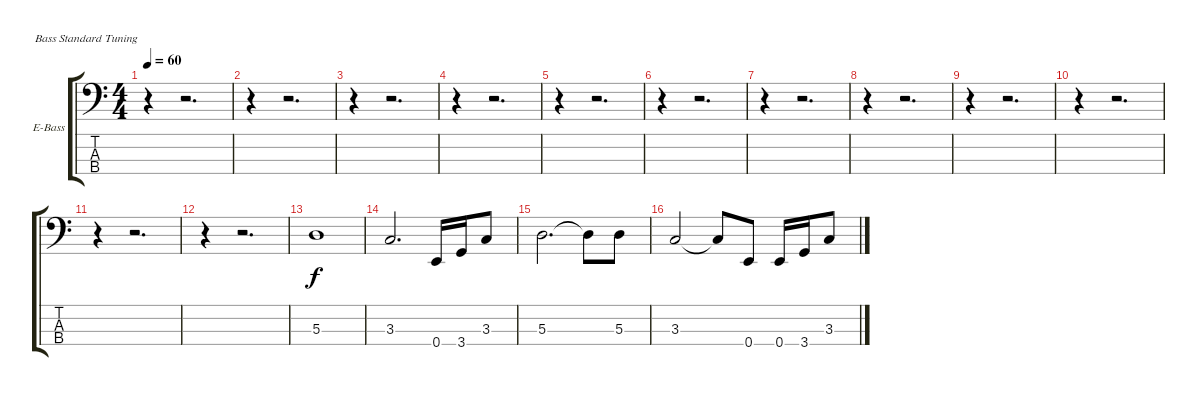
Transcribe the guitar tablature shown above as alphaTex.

\defaultSystemsLayout 4
\bracketExtendMode groupsimilarinstruments
\firstSystemTrackNameOrientation horizontal
\otherSystemsTrackNameOrientation horizontal
\track ("Electric Bass" "E-Bass") {instrument electricbassfinger}
\staff {score tabs}
\tuning (G2 D2 A1 E1)
\ts (4 4)
\tempo 60
\clef f4
\scale
0.487395
\ks c
r.4{dy f instrument electricbassfinger} r.2{d} |
\scale
0.256303 r.4 r.2{d} |
\scale
0.256303 r.4 r.2{d} |
\scale
0.333333 r.4 r.2{d} |
\scale
0.333333 r.4 r.2{d} |
\scale
0.333333 r.4 r.2{d} |
\scale
0.333333 r.4 r.2{d} |
\scale
0.333333 r.4 r.2{d} |
\scale
0.333333 r.4 r.2{d} |
\scale
0.333333 r.4 r.2{d} |
\scale
0.333333 r.4 r.2{d} |
\scale
0.333333 r.4 r.2{d} |
\scale
0.333333 5.3.1 |
\scale
0.333333 3.3.2{d} 0.4.16 3.4.16 3.3.8 |
\scale
0.333333 5.3.2{d} 5.3{t}.8 5.3.8 |
\scale
0.333333 3.3.2 3.3{t}.8 0.4.8 0.4.16 3.4.16 3.3.8
